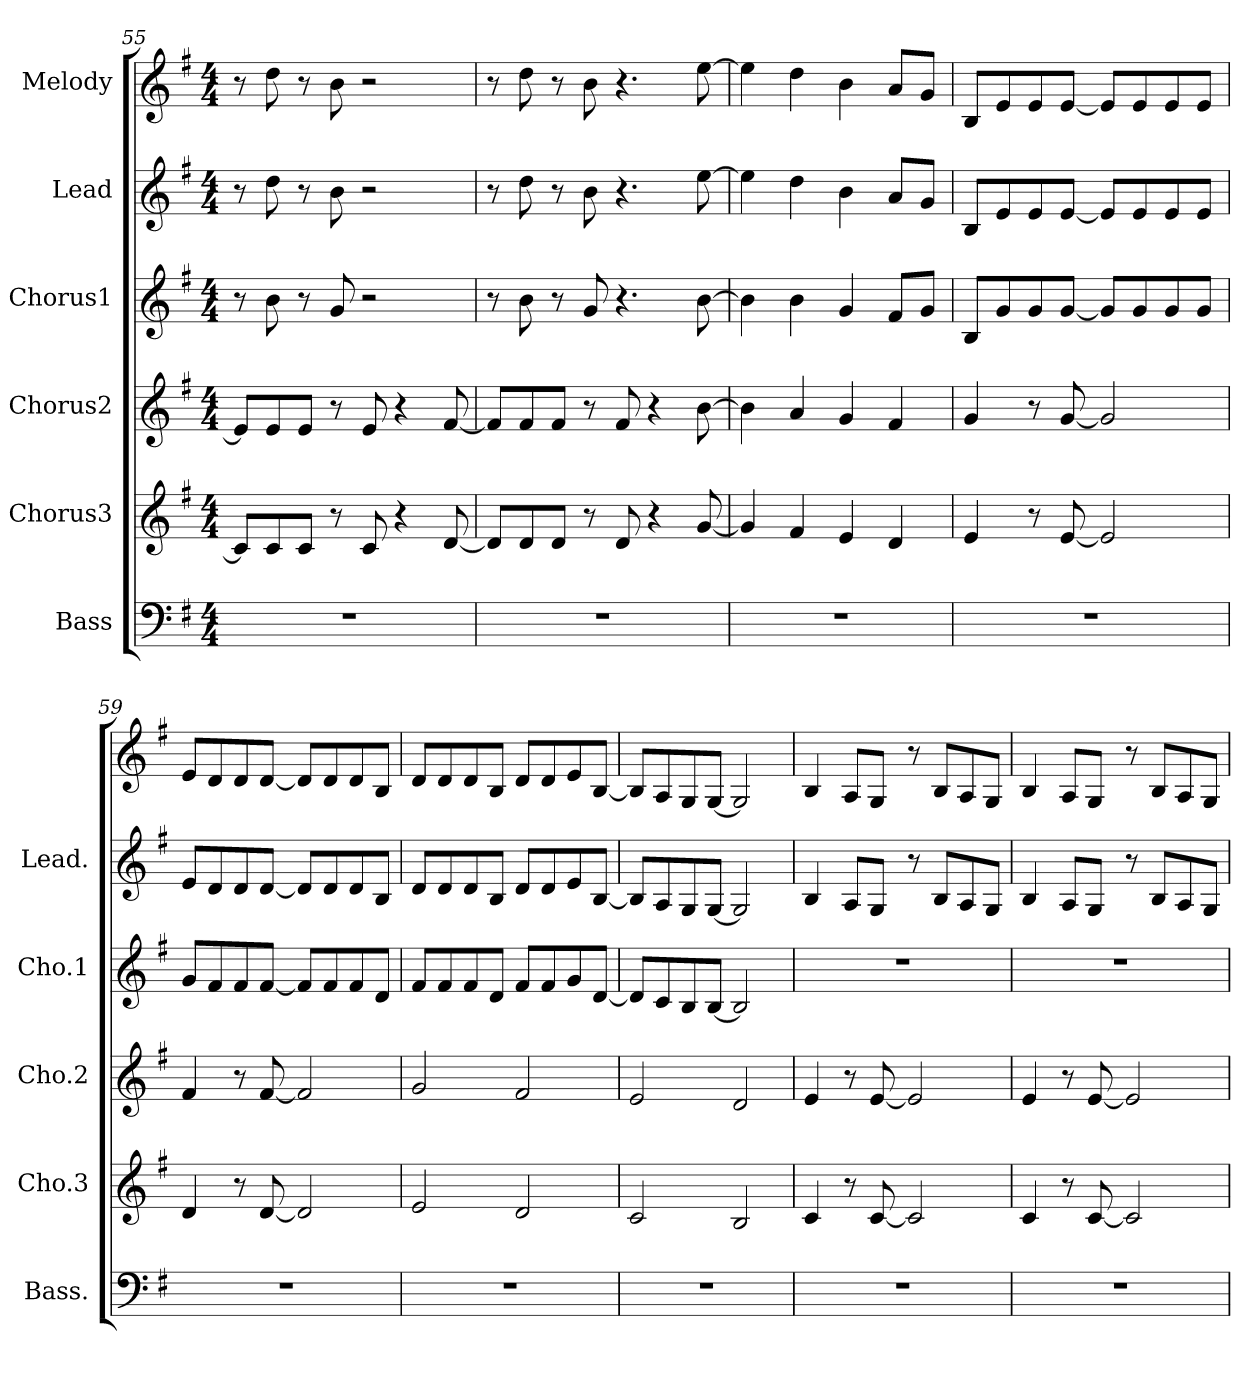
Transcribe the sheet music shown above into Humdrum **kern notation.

**kern	**kern	**kern	**kern	**kern	**kern
*part6	*part5	*part4	*part3	*part2	*part1
*staff6	*staff5	*staff4	*staff3	*staff2	*staff1
*I"Bass	*I"Chorus3	*I"Chorus2	*I"Chorus1	*I"Lead	*I"Melody
*I'Bass.	*I'Cho.3	*I'Cho.2	*I'Cho.1	*I'Lead.	*
*clefF4	*clefG2	*clefG2	*clefG2	*clefG2	*clefG2
*k[f#]	*k[f#]	*k[f#]	*k[f#]	*k[f#]	*k[f#]
*M4/4	*M4/4	*M4/4	*M4/4	*M4/4	*M4/4
=55	=55	=55	=55	=55	=55
1r	8cL]	8eL]	8r	8r	8r
.	8c	8e	8b	8dd	8dd
.	8cJ	8eJ	8r	8r	8r
.	8r	8r	8g	8b	8b
.	8c	8e	2r	2r	2r
.	4r	4r	.	.	.
.	[8d	[8f#	.	.	.
=56	=56	=56	=56	=56	=56
1r	8dL]	8f#L]	8r	8r	8r
.	8d	8f#	8b	8dd	8dd
.	8dJ	8f#J	8r	8r	8r
.	8r	8r	8g	8b	8b
.	8d	8f#	4.r	4.r	4.r
.	4r	4r	.	.	.
.	[8g	[8b	[8b	[8ee	[8ee
=57	=57	=57	=57	=57	=57
1r	4g]	4b]	4b]	4ee]	4ee]
.	4f#	4a	4b	4dd	4dd
.	4e	4g	4g	4b	4b
.	4d	4f#	8f#L	8aL	8aL
.	.	.	8gJ	8gJ	8gJ
=58	=58	=58	=58	=58	=58
1r	4e	4g	8BL	8BL	8BL
.	.	.	8g	8e	8e
.	8r	8r	8g	8e	8e
.	[8e	[8g	[8gJ	[8eJ	[8eJ
.	2e]	2g]	8gL]	8eL]	8eL]
.	.	.	8g	8e	8e
.	.	.	8g	8e	8e
.	.	.	8gJ	8eJ	8eJ
=59	=59	=59	=59	=59	=59
1r	4d	4f#	8gL	8eL	8eL
.	.	.	8f#	8d	8d
.	8r	8r	8f#	8d	8d
.	[8d	[8f#	[8f#J	[8dJ	[8dJ
.	2d]	2f#]	8f#L]	8dL]	8dL]
.	.	.	8f#	8d	8d
.	.	.	8f#	8d	8d
.	.	.	8dJ	8BJ	8BJ
=60	=60	=60	=60	=60	=60
1r	2e	2g	8f#L	8dL	8dL
.	.	.	8f#	8d	8d
.	.	.	8f#	8d	8d
.	.	.	8dJ	8BJ	8BJ
.	2d	2f#	8f#L	8dL	8dL
.	.	.	8f#	8d	8d
.	.	.	8g	8e	8e
.	.	.	[8dJ	[8BJ	[8BJ
=61	=61	=61	=61	=61	=61
1r	2c	2e	8dL]	8BL]	8BL]
.	.	.	8c	8A	8A
.	.	.	8B	8G	8G
.	.	.	[8BJ	[8GJ	[8GJ
.	2B	2d	2B]	2G]	2G]
=62	=62	=62	=62	=62	=62
1r	4c	4e	1r	4B	4B
.	8r	8r	.	8AL	8AL
.	[8c	[8e	.	8GJ	8GJ
.	2c]	2e]	.	8r	8r
.	.	.	.	8BL	8BL
.	.	.	.	8A	8A
.	.	.	.	8GJ	8GJ
=63	=63	=63	=63	=63	=63
1r	4c	4e	1r	4B	4B
.	8r	8r	.	8AL	8AL
.	[8c	[8e	.	8GJ	8GJ
.	2c]	2e]	.	8r	8r
.	.	.	.	8BL	8BL
.	.	.	.	8A	8A
.	.	.	.	8GJ	8GJ
=	=	=	=	=	=
*-	*-	*-	*-	*-	*-
